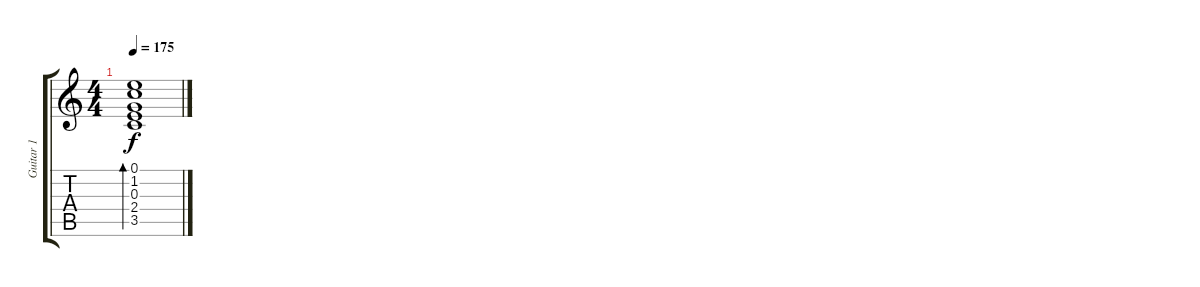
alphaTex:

\track ("Guitar 1" "Guitar 1") {instrument acousticguitarnylon}
\staff {score tabs}
\tuning (E4 B3 G3 D3 A2 E2) {hide}
\ts (4 4)
\tempo 175
\clef g2
\ks c
(0.1 1.2 0.3 2.4 3.5).1{bd 240 dy f}
